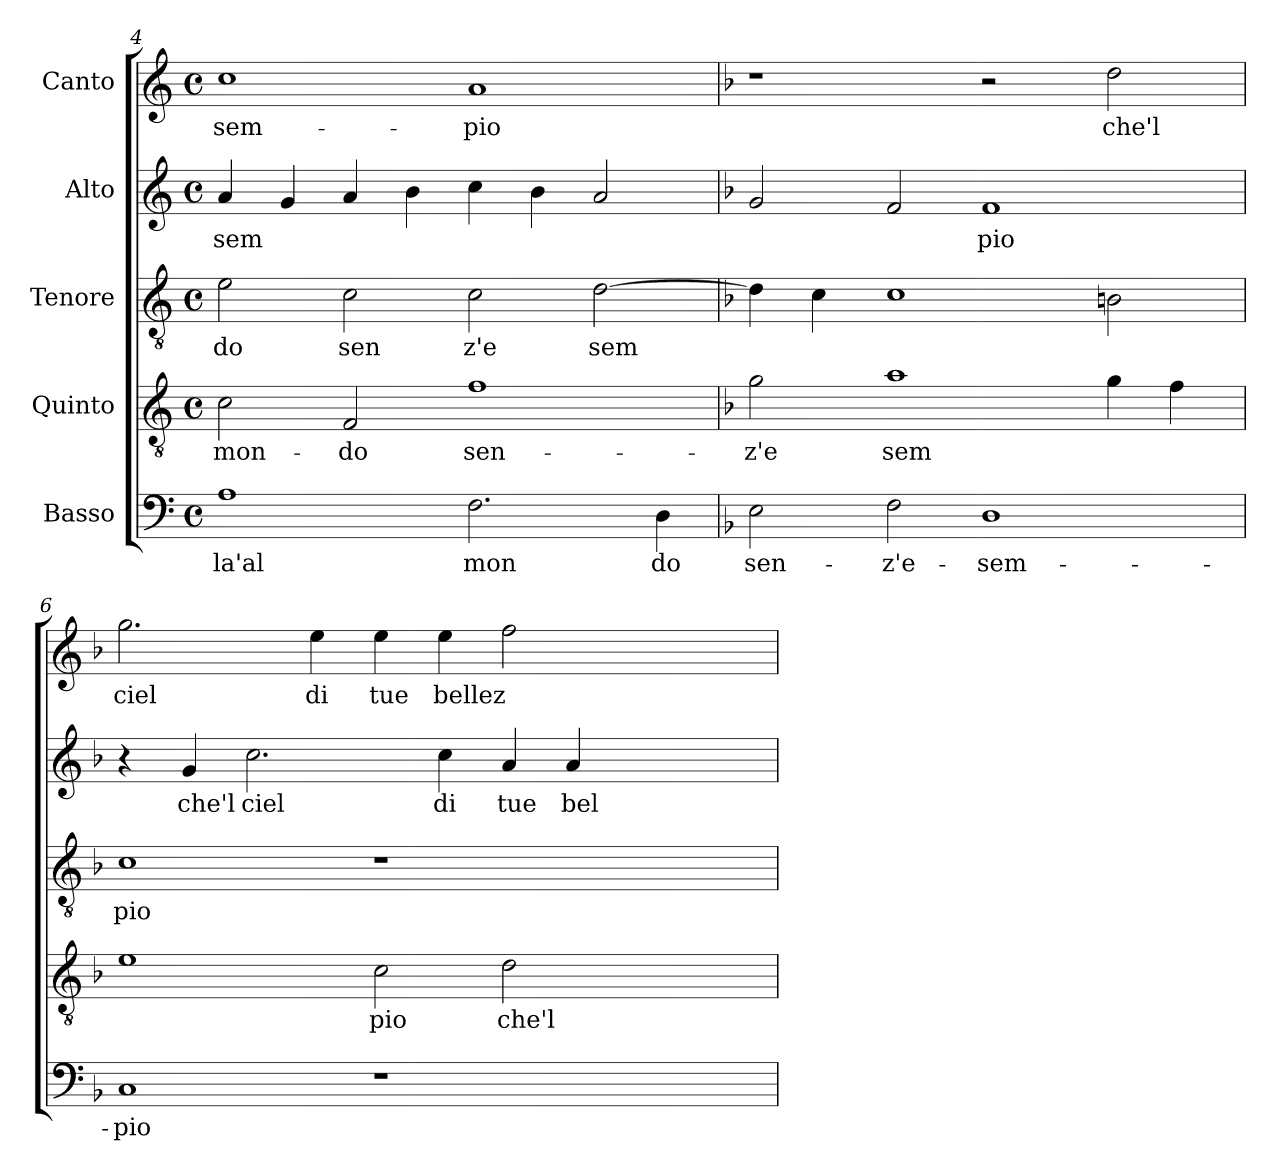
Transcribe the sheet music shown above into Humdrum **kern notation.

**kern	**text	**kern	**text	**kern	**text	**kern	**text	**kern	**text
*part5	*part5	*part4	*part4	*part3	*part3	*part2	*part2	*part1	*part1
*staff5	*staff5	*staff4	*staff4	*staff3	*staff3	*staff2	*staff2	*staff1	*staff1
*I"Basso	*	*I"Quinto	*	*I"Tenore	*	*I"Alto	*	*I"Canto	*
*clefF4	*	*clefGv2	*	*clefGv2	*	*clefG2	*	*clefG2	*
*M4/4	*	*M4/4	*	*M4/4	*	*M4/4	*	*M4/4	*
*met(c)	*	*met(c)	*	*met(c)	*	*met(c)	*	*met(c)	*
=4	=4	=4	=4	=4	=4	=4	=4	=4	=4
!	!LO:LY:b:cj	!	!LO:LY:b:cj	!	!LO:LY:b:cj	!	!LO:LY:b	!	!LO:LY:b:cj
1A	la'al	2c\	mon-	2e\	do	4a/	sem	1cc	-sem-
.	.	.	.	.	.	4g/	.	.	.
!	!	!	!LO:LY:b:cj	!	!LO:LY:b:cj	!	!	!	!
.	.	2F/	-do	2c\	sen	4a/	.	.	.
.	.	.	.	.	.	4b\	.	.	.
!	!LO:LY:b:cj	!	!LO:LY:b:cj	!	!LO:LY:b:cj	!	!	!	!LO:LY:b:cj
2.F\	mon	1f	sen-	2c\	z'e	4cc\	.	1a	-pio
.	.	.	.	.	.	4b\	.	.	.
!	!	!	!	!	!LO:LY:b	!	!	!	!
.	.	.	.	[>2d\	sem	2a/	.	.	.
!	!LO:LY:b:cj	!	!	!	!	!	!	!	!
4D\	do	.	.	.	.	.	.	.	.
!!LO:LB:g=z
=5	=5	=5	=5	=5	=5	=5	=5	=5	=5
*k[b-]	*	*k[b-]	*	*k[b-]	*	*k[b-]	*	*k[b-]	*
*F:	*	*F:	*	*F:	*	*F:	*	*F:	*
!	!LO:LY:b:cj	!	!LO:LY:b:cj	!	!	!	!	!	!
*	*	*	*	*	*	*^	*	*	*
2E\	sen-	2g\	-z'e	4d\]	.	2g/	4ryy	.	1r	.
.	.	.	.	4c\	.	.	32ryy	.	.	.
.	.	.	.	.	.	.	1ryy	.	.	.
!	!LO:LY:b:cj	!	!LO:LY:b	!	!	!	!	!	!	!
2F\	-z'e-	1a	sem	1c	.	2f/	.	.	.	.
!	!LO:LY:b:cj	!	!	!	!	!	!	!LO:LY:b:cj	!	!
1D	-sem-	.	.	.	.	1f	.	pio	2r	.
.	.	.	.	.	.	.	2ryy	.	.	.
!	!	!	!	!	!	!	!	!	!	!LO:LY:b:cj
.	.	4g\	.	2B\	.	.	.	.	2dd\	che'l
.	.	4f\	.	.	.	.	.	.	.	.
.	.	.	.	.	.	.	8..ryy	.	.	.
=6	=6	=6	=6	=6	=6	=6	=6	=6	=6	=6
!	!LO:LY:b:cj	!	!	!	!LO:LY:b:cj	!	!	!	!	!LO:LY:b:cj
*	*	*	*	*	*	*v	*v	*	*	*
1C	-pio	1e	.	1c	pio	4r	.	2.gg\	ciel
!	!	!	!	!	!	!	!LO:LY:b:cj	!	!
.	.	.	.	.	.	4g/	che'l	.	.
!	!	!	!	!	!	!	!LO:LY:b:cj	!	!
.	.	.	.	.	.	2.cc\	ciel	.	.
!	!	!	!	!	!	!	!	!	!LO:LY:b:cj
.	.	.	.	.	.	.	.	4ee\	di
!LO:N:vis=1	!	!	!LO:LY:b:cj	!LO:N:vis=1	!	!	!	!	!LO:LY:b:cj
0r	.	2c\	pio	0r	.	.	.	4ee\	tue
!	!	!	!	!	!	!	!LO:LY:b:cj	!	!LO:LY:b:cj
.	.	.	.	.	.	4cc\	di	4ee\	bellez
!	!	!	!LO:LY:b:cj	!	!	!	!LO:LY:b:cj	!	!
.	.	2d\	che'l	.	.	4a/	tue	2ff\	.
!	!	!	!	!	!	!	!LO:LY:b:cj	!	!
.	.	.	.	.	.	4a/	bel	.	.
.	.	1ryy	.	.	.	1ryy	.	1ryy	.
=	=	=	=	=	=	=	=	=	=
*-	*-	*-	*-	*-	*-	*-	*-	*-	*-
